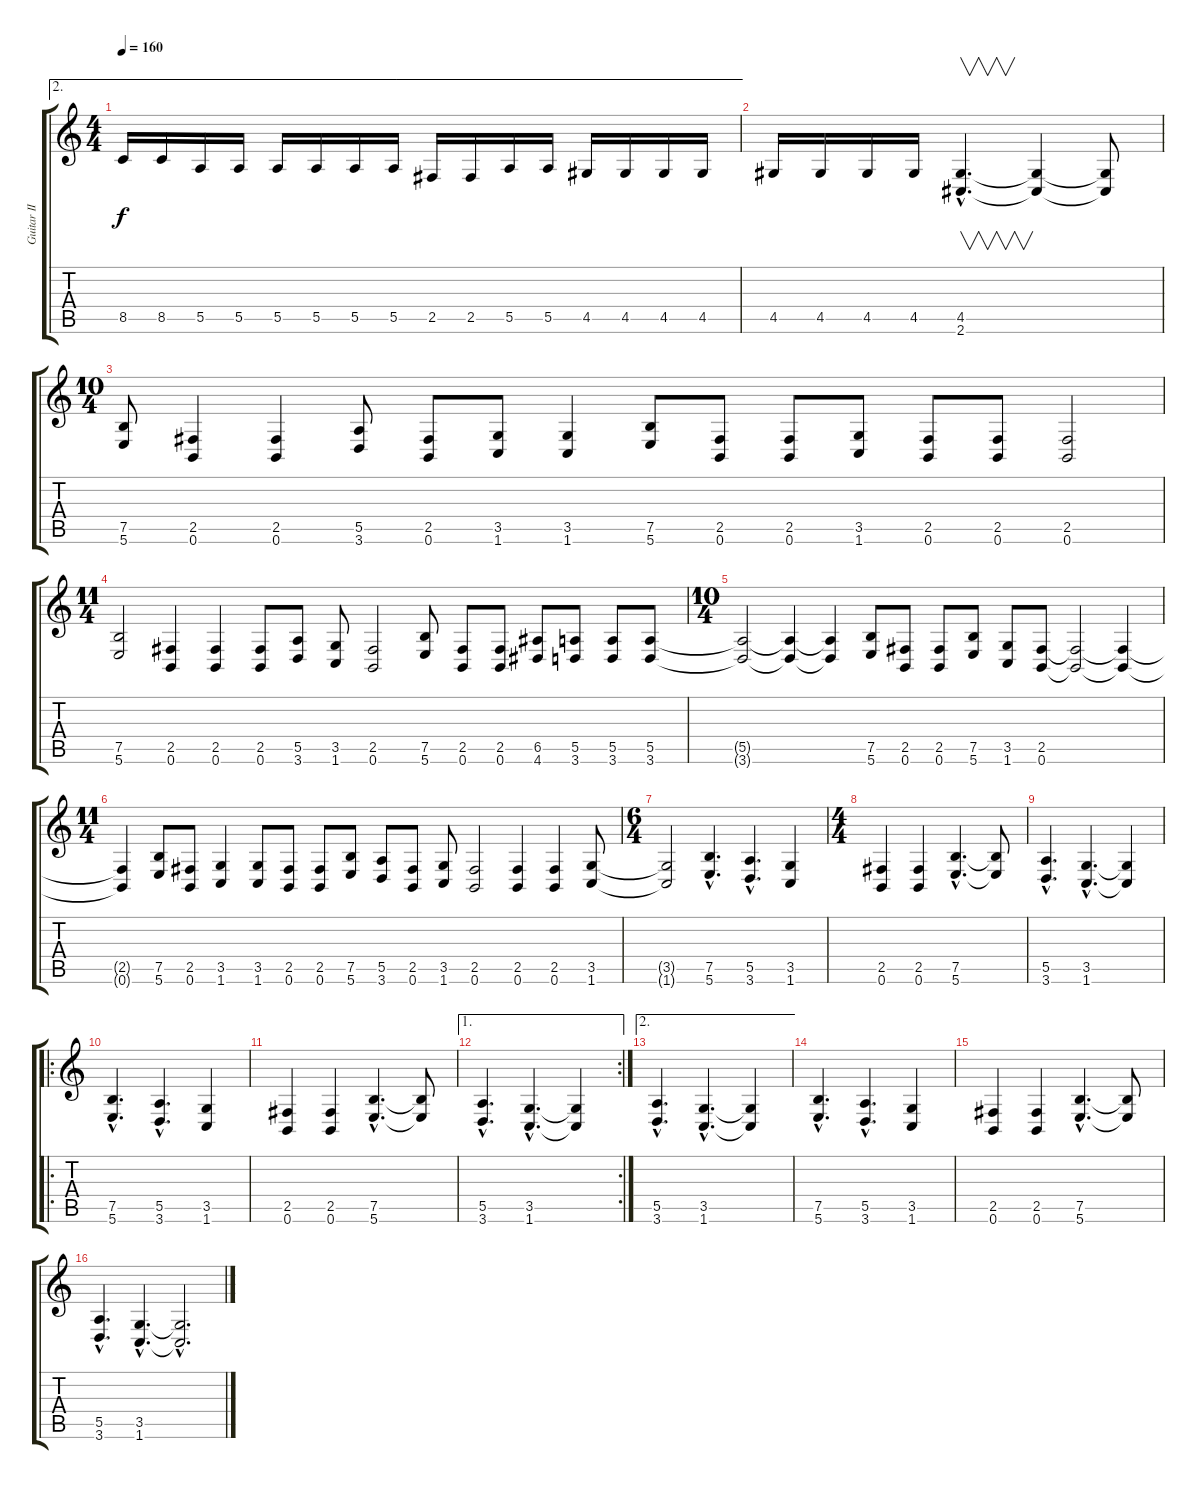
\track ("Guitar II" "Guitar II") {instrument distortionguitar}
\staff {score tabs}
\tuning (B3 Gb3 D3 A2 E2 B1) {hide}
\ae 2
\ts (4 4)
\tempo 160
\clef g2
\ks c
8.5.16{dy f} 8.5.16 5.5.16 5.5.16 5.5.16 5.5.16 5.5.16 5.5.16 2.5.16 2.5.16 5.5.16 5.5.16 4.5.16 4.5.16 4.5.16 4.5.16 |
4.5.16 4.5.16 4.5.16 4.5.16 (4.5{hac} 2.6{hac}).4{v d} (4.5{t} 2.6{t}).4 (4.5{t} 2.6{t}).8 |
\ts (10 4)
(7.5 5.6).8 (2.5 0.6).4 (2.5 0.6).4 (5.5 3.6).8 (2.5 0.6).8 (3.5 1.6).8 (3.5 1.6).4 (7.5 5.6).8 (2.5 0.6).8 (2.5 0.6).8 (3.5 1.6).8 (2.5 0.6).8 (2.5 0.6).8 (2.5 0.6).2 |
\ts (11 4)
(7.5 5.6).2 (2.5 0.6).4 (2.5 0.6).4 (2.5 0.6).8 (5.5 3.6).8 (3.5 1.6).8 (2.5 0.6).2 (7.5 5.6).8 (2.5 0.6).8 (2.5 0.6).8 (6.5 4.6).8 (5.5 3.6).8 (5.5 3.6).8 (5.5 3.6).8 |
\ts (10 4)
(5.5{t} 3.6{t}).2 (5.5{t} 3.6{t}).4 (5.5{t} 3.6{t}).4 (7.5 5.6).8 (2.5 0.6).8 (2.5 0.6).8 (7.5 5.6).8 (3.5 1.6).8 (2.5 0.6).8 (2.5{t} 0.6{t}).2 (2.5{t} 0.6{t}).4 |
\ts (11 4)
(2.5{t} 0.6{t}).4 (7.5 5.6).8 (2.5 0.6).8 (3.5 1.6).4 (3.5 1.6).8 (2.5 0.6).8 (2.5 0.6).8 (7.5 5.6).8 (5.5 3.6).8 (2.5 0.6).8 (3.5 1.6).8 (2.5 0.6).2 (2.5 0.6).4 (2.5 0.6).4 (3.5 1.6).8 |
\ts (6 4)
(3.5{t} 1.6{t}).2 (7.5{hac} 5.6{hac}).4{d} (5.5{hac} 3.6{hac}).4{d} (3.5 1.6).4 |
\ts (4 4)
(2.5 0.6).4 (2.5 0.6).4 (7.5{hac} 5.6{hac}).4{d} (7.5{t} 5.6{t}).8 |
(5.5{hac} 3.6{hac}).4{d} (3.5{hac} 1.6{hac}).4{d} (3.5{t} 1.6{t}).4 |
\ro
(7.5{hac} 5.6{hac}).4{d} (5.5{hac} 3.6{hac}).4{d} (3.5 1.6).4 |
(2.5 0.6).4 (2.5 0.6).4 (7.5{hac} 5.6{hac}).4{d} (7.5{t} 5.6{t}).8 |
\ae 1
\rc 2
(5.5{hac} 3.6{hac}).4{d} (3.5{hac} 1.6{hac}).4{d} (3.5{t} 1.6{t}).4 |
\ae 2
(5.5{hac} 3.6{hac}).4{d} (3.5{hac} 1.6{hac}).4{d} (3.5{t} 1.6{t}).4 |
(7.5{hac} 5.6{hac}).4{d} (5.5{hac} 3.6{hac}).4{d} (3.5 1.6).4 |
(2.5 0.6).4 (2.5 0.6).4 (7.5{hac} 5.6{hac}).4{d} (7.5{t} 5.6{t}).8 |
(5.5{hac} 3.6{hac}).4{d} (3.5{hac} 1.6{hac}).4{d} (3.5{hac t} 1.6{hac t}).2{d}
